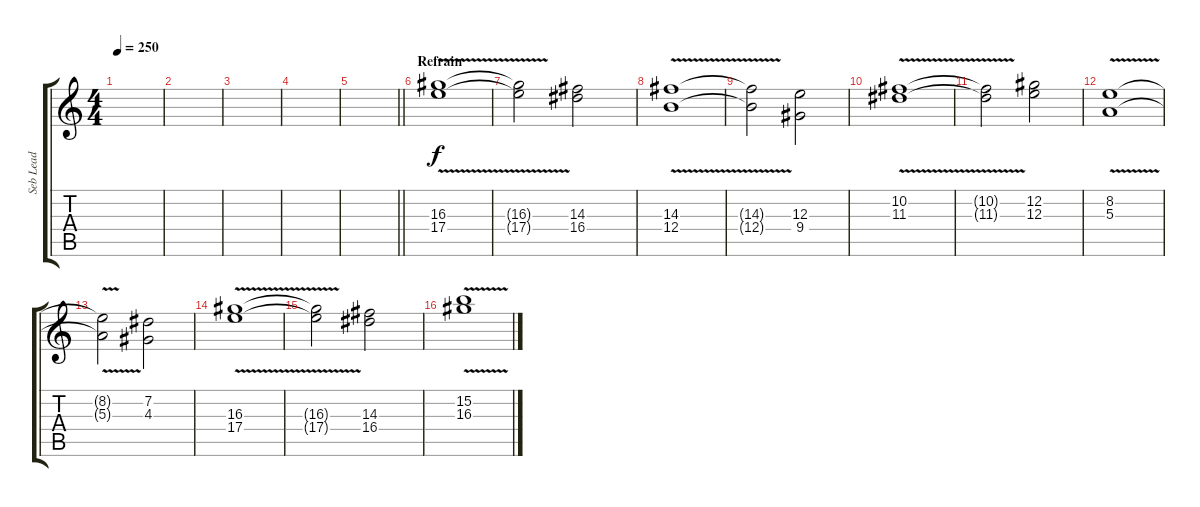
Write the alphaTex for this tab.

\track ("Seb Lead" "Seb Lead") {instrument distortionguitar}
\staff {score tabs}
\tuning (Db4 Ab3 E3 B2 Gb2 Db2) {hide}
\ts (4 4)
\tempo 250
\clef g2
\ks c
|
|
|
|
\barLineRight lightlight
|
\section ("" "Refrain")
(16.3 17.4{v}).1 |
(16.3{t} 17.4{v t}).2 (14.3 16.4).2 |
(14.3 12.4{v}).1 |
(14.3{t} 12.4{v t}).2 (12.3 9.4).2 |
(10.2 11.3{v}).1 |
(10.2{t} 11.3{v t}).2 (12.2 12.3).2 |
(8.2 5.3{v}).1 |
(8.2{t} 5.3{v t}).2 (7.2 4.3).2 |
(16.3 17.4{v}).1 |
(16.3{t} 17.4{v t}).2 (14.3 16.4).2 |
(15.2 16.3{v}).1
